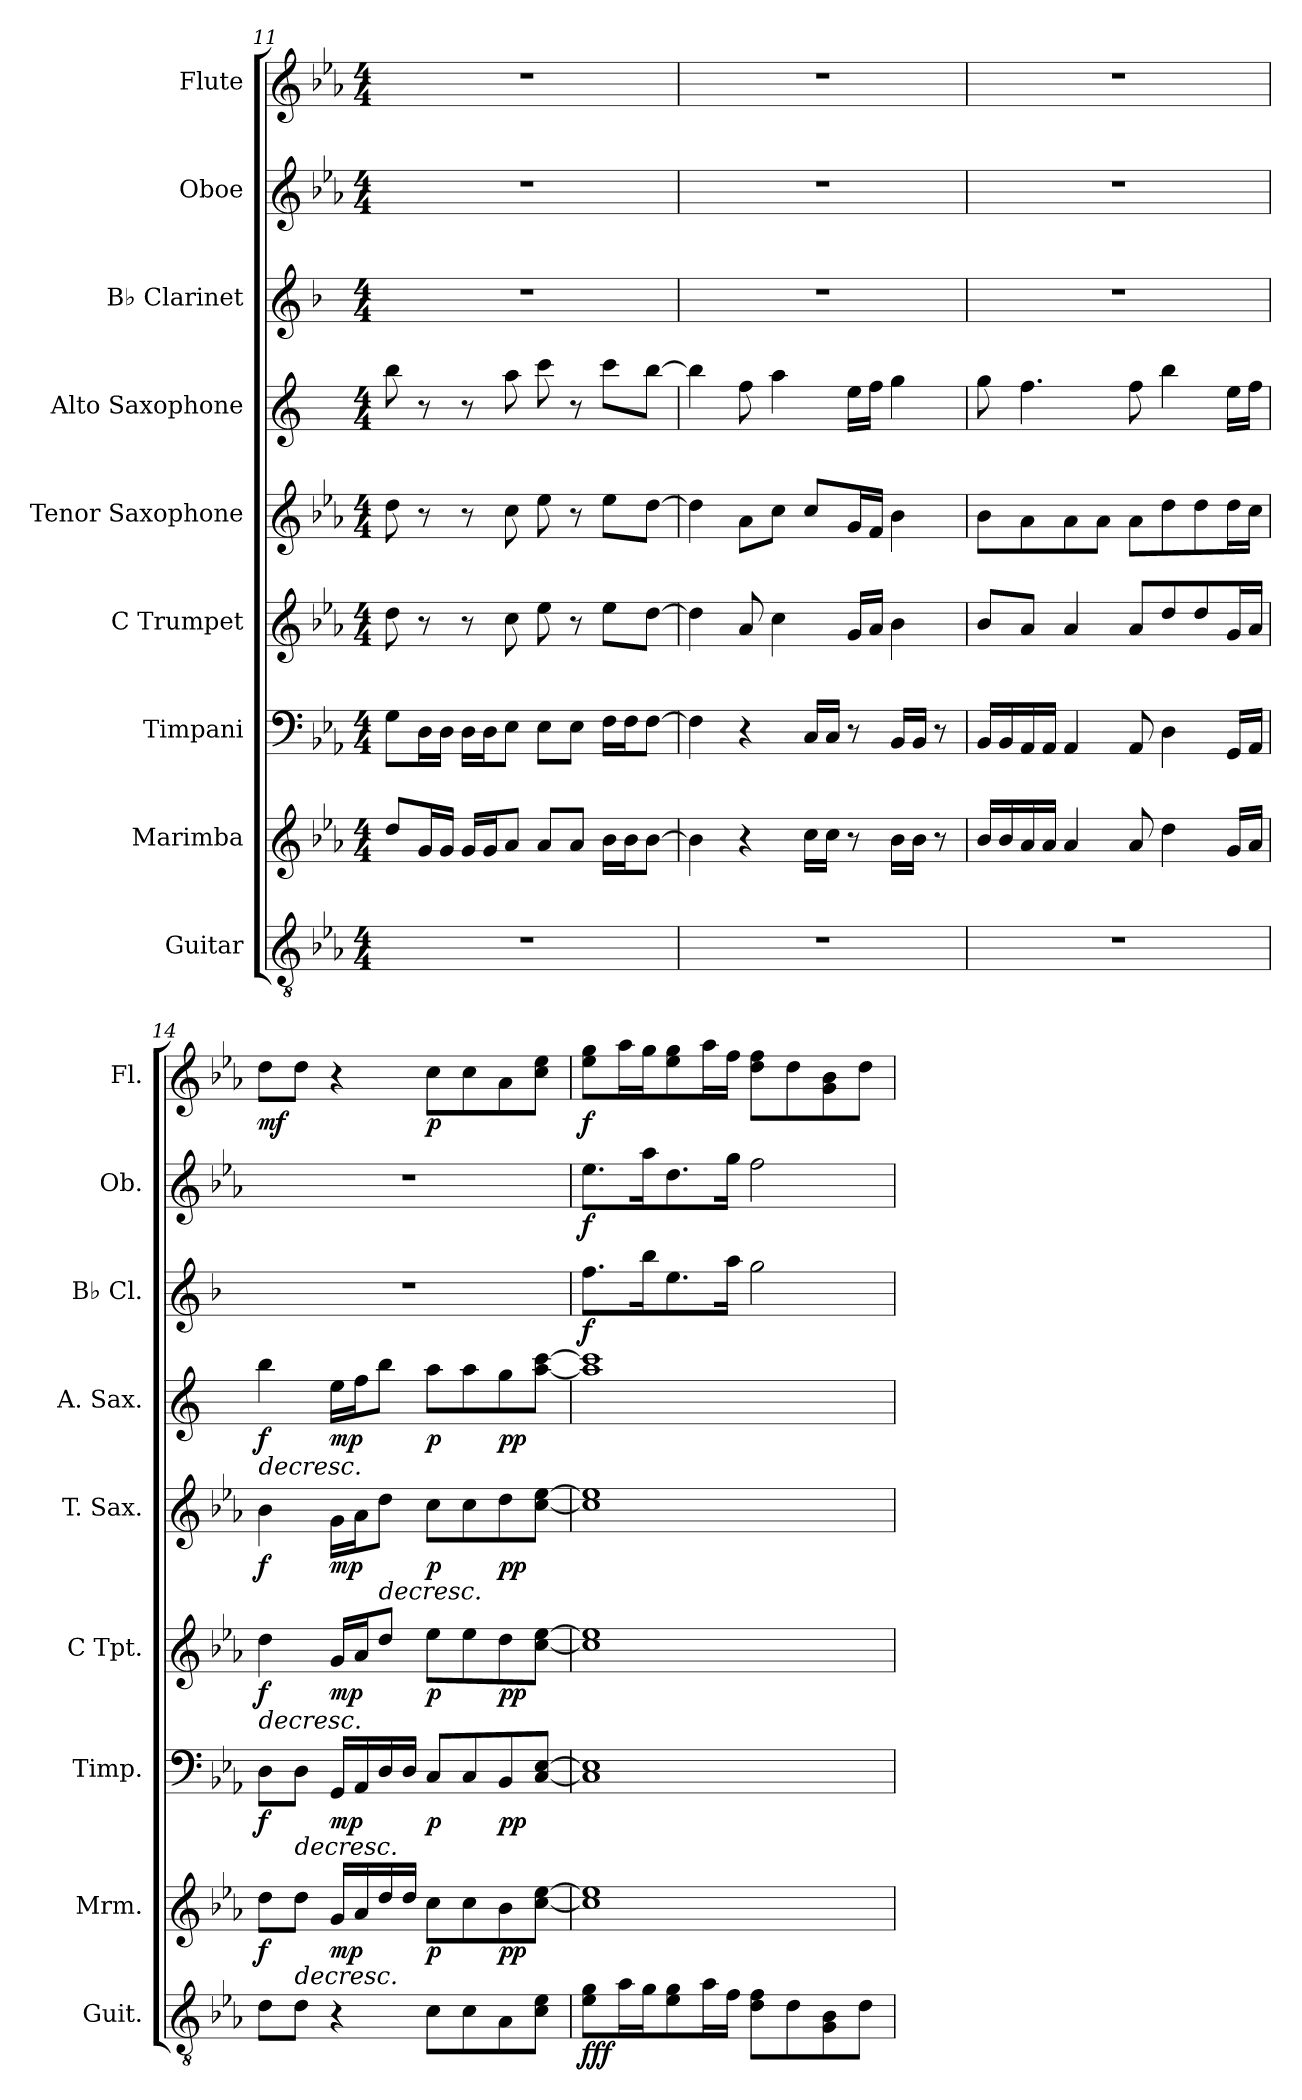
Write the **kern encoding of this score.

**kern	**dynam	**kern	**dynam	**kern	**dynam	**kern	**dynam	**kern	**dynam	**kern	**dynam	**kern	**dynam	**kern	**dynam	**kern	**dynam
*part9	*part9	*part8	*part8	*part7	*part7	*part6	*part6	*part5	*part5	*part4	*part4	*part3	*part3	*part2	*part2	*part1	*part1
*staff9	*staff9	*staff8	*staff8	*staff7	*staff7	*staff6	*staff6	*staff5	*staff5	*staff4	*staff4	*staff3	*staff3	*staff2	*staff2	*staff1	*staff1
*I"Guitar	*	*I"Marimba	*	*I"Timpani	*	*I"C Trumpet	*	*I"Tenor Saxophone	*	*I"Alto Saxophone	*	*I"B♭ Clarinet	*	*I"Oboe	*	*I"Flute	*
*I'Guit.	*	*I'Mrm.	*	*I'Timp.	*	*I'C Tpt.	*	*I'T. Sax.	*	*I'A. Sax.	*	*I'B♭ Cl.	*	*I'Ob.	*	*I'Fl.	*
!!LO:PB:g=z
*clefGv2	*	*clefG2	*	*clefF4	*	*clefG2	*	*clefG2	*	*clefG2	*	*clefG2	*	*clefG2	*	*clefG2	*
*	*	*	*	*	*	*	*	*ITrd8c14	*	*ITrd5c9	*	*ITrd1c2	*	*	*	*	*
*k[b-e-a-]	*	*k[b-e-a-]	*	*k[b-e-a-]	*	*k[b-e-a-]	*	*k[b-e-a-]	*	*k[b-e-a-]	*	*k[b-e-a-]	*	*k[b-e-a-]	*	*k[b-e-a-]	*
*E-:	*	*E-:	*	*E-:	*	*E-:	*	*E-:	*	*E-:	*	*E-:	*	*E-:	*	*E-:	*
*M4/4	*	*M4/4	*	*M4/4	*	*M4/4	*	*M4/4	*	*M4/4	*	*M4/4	*	*M4/4	*	*M4/4	*
=11	=11	=11	=11	=11	=11	=11	=11	=11	=11	=11	=11	=11	=11	=11	=11	=11	=11
1r	.	8dd/L	.	8G\L	.	8dd\	.	8d\	.	8dd\	.	1r	.	1r	.	1r	.
.	.	16g/L	.	16D\L	.	8r	.	8r	.	8r	.	.	.	.	.	.	.
.	.	16g/JJ	.	16D\JJ	.	.	.	.	.	.	.	.	.	.	.	.	.
.	.	16g/LL	.	16D\LL	.	8r	.	8r	.	8r	.	.	.	.	.	.	.
.	.	16g/J	.	16D\J	.	.	.	.	.	.	.	.	.	.	.	.	.
.	.	8a-/J	.	8E-\J	.	8cc\	.	8c\	.	8cc\	.	.	.	.	.	.	.
.	.	8a-/L	.	8E-\L	.	8ee-\	.	8e-\	.	8ee-\	.	.	.	.	.	.	.
.	.	8a-/J	.	8E-\J	.	8r	.	8r	.	8r	.	.	.	.	.	.	.
.	.	16b-\LL	.	16F\LL	.	8ee-\L	.	8e-\L	.	8ee-\L	.	.	.	.	.	.	.
.	.	16b-\J	.	16F\J	.	.	.	.	.	.	.	.	.	.	.	.	.
.	.	[8b-\J	.	[8F\J	.	[8dd\J	.	[8d\J	.	[8dd\J	.	.	.	.	.	.	.
=12	=12	=12	=12	=12	=12	=12	=12	=12	=12	=12	=12	=12	=12	=12	=12	=12	=12
1r	.	4b-\]	.	4F\]	.	4dd\]	.	4d\]	.	4dd\]	.	1r	.	1r	.	1r	.
.	.	4r	.	4r	.	8a-/	.	8A-\L	.	8a-\	.	.	.	.	.	.	.
.	.	.	.	.	.	4cc\	.	8c\J	.	4cc\	.	.	.	.	.	.	.
.	.	16cc\LL	.	16C/LL	.	.	.	8c/L	.	.	.	.	.	.	.	.	.
.	.	16cc\JJ	.	16C/JJ	.	.	.	.	.	.	.	.	.	.	.	.	.
.	.	8r	.	8r	.	16g/LL	.	16G/L	.	16g\LL	.	.	.	.	.	.	.
.	.	.	.	.	.	16a-/JJ	.	16F/JJ	.	16a-\JJ	.	.	.	.	.	.	.
.	.	16b-\LL	.	16BB-/LL	.	4b-\	.	4B-\	.	4b-\	.	.	.	.	.	.	.
.	.	16b-\JJ	.	16BB-/JJ	.	.	.	.	.	.	.	.	.	.	.	.	.
.	.	8r	.	8r	.	.	.	.	.	.	.	.	.	.	.	.	.
=13	=13	=13	=13	=13	=13	=13	=13	=13	=13	=13	=13	=13	=13	=13	=13	=13	=13
1r	.	16b-/LL	.	16BB-/LL	.	8b-/L	.	8B-\L	.	8b-\	.	1r	.	1r	.	1r	.
.	.	16b-/	.	16BB-/	.	.	.	.	.	.	.	.	.	.	.	.	.
.	.	16a-/	.	16AA-/	.	8a-/J	.	8A-\	.	4.a-\	.	.	.	.	.	.	.
.	.	16a-/JJ	.	16AA-/JJ	.	.	.	.	.	.	.	.	.	.	.	.	.
.	.	4a-/	.	4AA-/	.	4a-/	.	8A-\	.	.	.	.	.	.	.	.	.
.	.	.	.	.	.	.	.	8A-\J	.	.	.	.	.	.	.	.	.
.	.	8a-/	.	8AA-/	.	8a-/L	.	8A-\L	.	8a-\	.	.	.	.	.	.	.
.	.	4dd\	.	4D\	.	8dd/	.	8d\	.	4dd\	.	.	.	.	.	.	.
.	.	.	.	.	.	8dd/	.	8d\	.	.	.	.	.	.	.	.	.
.	.	16g/LL	.	16GG/LL	.	16g/L	.	16d\L	.	16g\LL	.	.	.	.	.	.	.
.	.	16a-/JJ	.	16AA-/JJ	.	16a-/JJ	.	16c\JJ	.	16a-\JJ	.	.	.	.	.	.	.
!!LO:PB:g=z
=14	=14	=14	=14	=14	=14	=14	=14	=14	=14	=14	=14	=14	=14	=14	=14	=14	=14
!	!	!	!LO:DY:b	!	!LO:DY:b	!	!LO:HP:b	!	!	!	!LO:HP:b	!	!	!	!	!	!
!	!	!	!	!	!	!	!LO:DY:n=1:b	!	!LO:DY:b	!	!LO:DY:n=1:b	!	!	!	!	!	!LO:DY:b
8d\L	.	8dd\L	f	8D\L	f	4dd\	> f	4B-\	f	4dd\	> f	1r	.	1r	.	8dd\L	mf
!	!	!	!LO:HP:b	!	!LO:HP:b	!	!	!	!	!	!	!	!	!	!	!	!
8d\J	.	8dd\J	>	8D\J	>	.	.	.	.	.	.	.	.	.	.	8dd\J	.
!	!	!	!LO:DY:b	!	!LO:DY:b	!	!LO:DY:n=2:b	!	!LO:DY:b	!	!LO:DY:n=2:b	!	!	!	!	!	!
4r	.	16g/LL	mp	16GG/LL	mp	16g/LL	mp	16G\LL	mp	16g\LL	mp	.	.	.	.	4r	.
.	.	16a-/	.	16AA-/	.	16a-/J	.	16A-\J	.	16a-\J	.	.	.	.	.	.	.
!	!	!	!	!	!	!	!	!	!LO:HP:b	!	!	!	!	!	!	!	!
.	.	16dd/	.	16D/	.	8dd/J	.	8d\J	>	8dd\J	.	.	.	.	.	.	.
.	.	16dd/JJ	.	16D/JJ	.	.	.	.	.	.	.	.	.	.	.	.	.
!	!	!	!LO:DY:b	!	!LO:DY:b	!	!LO:DY:n=3:b	!	!LO:DY:b	!	!LO:DY:n=3:b	!	!	!	!	!	!LO:DY:b
8c\L	.	8cc\L	p	8C/L	p	8ee-\L	p	8c\L	p	8cc\L	p	.	.	.	.	8cc\L	p
8c\	.	8cc\	.	8C/	.	8ee-\	.	8c\	.	8cc\	.	.	.	.	.	8cc\	.
!	!	!	!LO:DY:b	!	!LO:DY:b	!	!LO:DY:n=4:b	!	!LO:DY:b	!	!LO:DY:n=4:b	!	!	!	!	!	!
8A-\	.	8b-\	pp	8BB-/	pp	8dd\	pp	8d\	pp	8b-\	pp	.	.	.	.	8a-\	.
8c\ 8e-\J	.	[8cc\ [8ee-\J	.	[8C/ [8E-/J	.	[8cc\ [8ee-\J	.	[8c\ [8e-\J	.	[8cc\ [8ee-\J	.	.	.	.	.	8cc\ 8ee-\J	.
.	.	.	]	.	]	.	]	.	]	.	]	.	.	.	.	.	.
=15	=15	=15	=15	=15	=15	=15	=15	=15	=15	=15	=15	=15	=15	=15	=15	=15	=15
!	!LO:DY:b	!	!	!	!	!	!	!	!	!	!	!	!LO:DY:b	!	!LO:DY:b	!	!LO:DY:b
8e-\ 8g\L	fff	1cc] 1ee-]	.	1C] 1E-]	.	1cc] 1ee-]	.	1c] 1e-]	.	1cc] 1ee-]	.	8.ee-\L	f	8.ee-\L	f	8ee-\ 8gg\L	f
16a-\L	.	.	.	.	.	.	.	.	.	.	.	.	.	.	.	16aa-\L	.
16g\J	.	.	.	.	.	.	.	.	.	.	.	16aa-\K	.	16aa-\K	.	16gg\J	.
8e-\ 8g\	.	.	.	.	.	.	.	.	.	.	.	8.dd\	.	8.dd\	.	8ee-\ 8gg\	.
16a-\L	.	.	.	.	.	.	.	.	.	.	.	.	.	.	.	16aa-\L	.
16f\JJ	.	.	.	.	.	.	.	.	.	.	.	16gg\Jk	.	16gg\Jk	.	16ff\JJ	.
8d\ 8f\L	.	.	.	.	.	.	.	.	.	.	.	2ff\	.	2ff\	.	8dd\ 8ff\L	.
8d\	.	.	.	.	.	.	.	.	.	.	.	.	.	.	.	8dd\	.
8G\ 8B-\	.	.	.	.	.	.	.	.	.	.	.	.	.	.	.	8g\ 8b-\	.
8d\J	.	.	.	.	.	.	.	.	.	.	.	.	.	.	.	8dd\J	.
=	=	=	=	=	=	=	=	=	=	=	=	=	=	=	=	=	=
*-	*-	*-	*-	*-	*-	*-	*-	*-	*-	*-	*-	*-	*-	*-	*-	*-	*-
